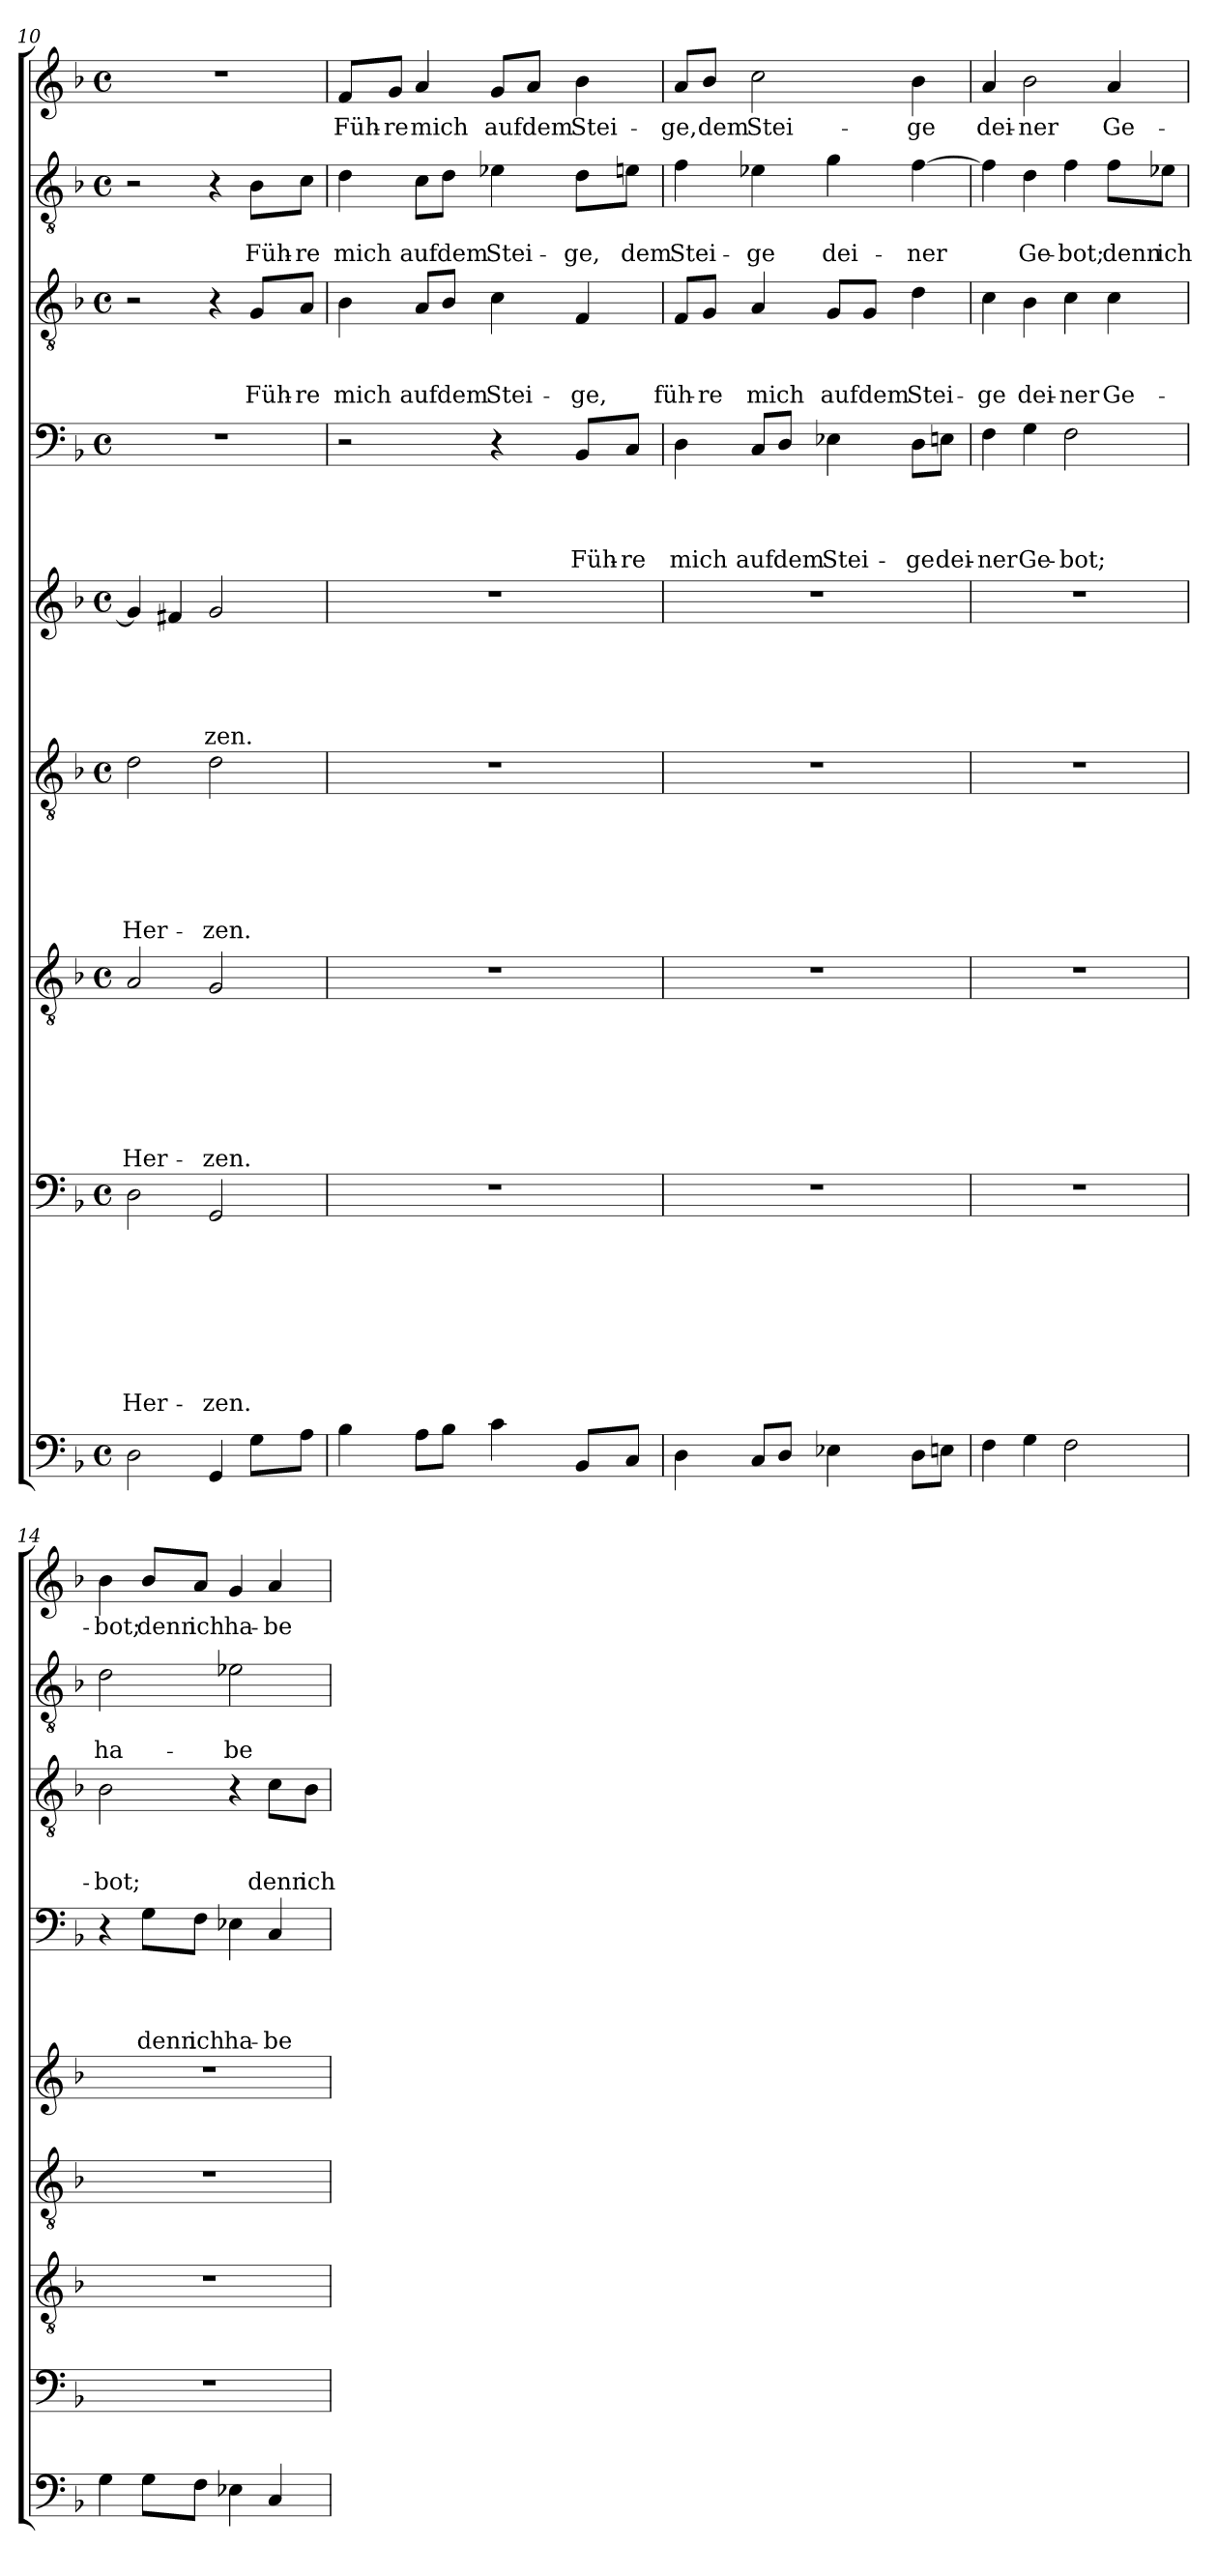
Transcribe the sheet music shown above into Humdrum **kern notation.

**kern	**kern	**text	**text	**text	**text	**text	**text	**text	**text	**kern	**text	**text	**text	**text	**text	**text	**text	**kern	**text	**text	**text	**text	**text	**text	**kern	**text	**text	**text	**text	**text	**kern	**text	**text	**text	**text	**kern	**text	**text	**text	**kern	**text	**text	**kern	**text
*part9	*part8	*part8	*part8	*part8	*part8	*part8	*part8	*part8	*part8	*part7	*part7	*part7	*part7	*part7	*part7	*part7	*part7	*part6	*part6	*part6	*part6	*part6	*part6	*part6	*part5	*part5	*part5	*part5	*part5	*part5	*part4	*part4	*part4	*part4	*part4	*part3	*part3	*part3	*part3	*part2	*part2	*part2	*part1	*part1
*staff9	*staff8	*staff8	*staff8	*staff8	*staff8	*staff8	*staff8	*staff8	*staff8	*staff7	*staff7	*staff7	*staff7	*staff7	*staff7	*staff7	*staff7	*staff6	*staff6	*staff6	*staff6	*staff6	*staff6	*staff6	*staff5	*staff5	*staff5	*staff5	*staff5	*staff5	*staff4	*staff4	*staff4	*staff4	*staff4	*staff3	*staff3	*staff3	*staff3	*staff2	*staff2	*staff2	*staff1	*staff1
*clefF4	*clefF4	*	*	*	*	*	*	*	*	*clefGv2	*	*	*	*	*	*	*	*clefGv2	*	*	*	*	*	*	*clefG2	*	*	*	*	*	*clefF4	*	*	*	*	*clefGv2	*	*	*	*clefGv2	*	*	*clefG2	*
*k[b-]	*k[b-]	*	*	*	*	*	*	*	*	*k[b-]	*	*	*	*	*	*	*	*k[b-]	*	*	*	*	*	*	*k[b-]	*	*	*	*	*	*k[b-]	*	*	*	*	*k[b-]	*	*	*	*k[b-]	*	*	*k[b-]	*
*F:	*F:	*	*	*	*	*	*	*	*	*F:	*	*	*	*	*	*	*	*F:	*	*	*	*	*	*	*F:	*	*	*	*	*	*F:	*	*	*	*	*F:	*	*	*	*F:	*	*	*F:	*
*M4/4	*M4/4	*	*	*	*	*	*	*	*	*M4/4	*	*	*	*	*	*	*	*M4/4	*	*	*	*	*	*	*M4/4	*	*	*	*	*	*M4/4	*	*	*	*	*M4/4	*	*	*	*M4/4	*	*	*M4/4	*
*met(c)	*met(c)	*	*	*	*	*	*	*	*	*met(c)	*	*	*	*	*	*	*	*met(c)	*	*	*	*	*	*	*met(c)	*	*	*	*	*	*met(c)	*	*	*	*	*met(c)	*	*	*	*met(c)	*	*	*met(c)	*
=10	=10	=10	=10	=10	=10	=10	=10	=10	=10	=10	=10	=10	=10	=10	=10	=10	=10	=10	=10	=10	=10	=10	=10	=10	=10	=10	=10	=10	=10	=10	=10	=10	=10	=10	=10	=10	=10	=10	=10	=10	=10	=10	=10	=10
!	!	!	!	!	!	!	!	!	!LO:LY:b	!	!	!	!	!	!	!	!LO:LY:b	!	!	!	!	!	!	!LO:LY:b	!	!	!	!	!	!	!	!	!	!	!	!	!	!	!	!	!	!	!	!
2D\	2D\	.	.	.	.	.	.	.	Her-	2A/	.	.	.	.	.	.	Her-	2d\	.	.	.	.	.	Her-	4g/]	.	.	.	.	.	1r	.	.	.	.	2r	.	.	.	2r	.	.	1r	.
.	.	.	.	.	.	.	.	.	.	.	.	.	.	.	.	.	.	.	.	.	.	.	.	.	4f#X/	.	.	.	.	.	.	.	.	.	.	.	.	.	.	.	.	.	.	.
!	!	!	!	!	!	!	!	!	!LO:LY:b	!	!	!	!	!	!	!	!LO:LY:b	!	!	!	!	!	!	!LO:LY:b	!	!	!	!	!	!LO:LY:b	!	!	!	!	!	!	!	!	!	!	!	!	!	!
4GG/	2GG/	.	.	.	.	.	.	.	-zen.	2G/	.	.	.	.	.	.	-zen.	2d\	.	.	.	.	.	-zen.	2g/	.	.	.	.	-zen.	.	.	.	.	.	4r	.	.	.	4r	.	.	.	.
!	!	!	!	!	!	!	!	!	!	!	!	!	!	!	!	!	!	!	!	!	!	!	!	!	!	!	!	!	!	!	!	!	!	!	!	!	!	!	!LO:LY:b	!	!	!LO:LY:b	!	!
8G\L	.	.	.	.	.	.	.	.	.	.	.	.	.	.	.	.	.	.	.	.	.	.	.	.	.	.	.	.	.	.	.	.	.	.	.	8G/L	.	.	Füh-	8B-\L	.	Füh-	.	.
!	!	!	!	!	!	!	!	!	!	!	!	!	!	!	!	!	!	!	!	!	!	!	!	!	!	!	!	!	!	!	!	!	!	!	!	!	!	!	!LO:LY:b	!	!	!LO:LY:b	!	!
8A\J	.	.	.	.	.	.	.	.	.	.	.	.	.	.	.	.	.	.	.	.	.	.	.	.	.	.	.	.	.	.	.	.	.	.	.	8A/J	.	.	-re	8c\J	.	-re	.	.
=11	=11	=11	=11	=11	=11	=11	=11	=11	=11	=11	=11	=11	=11	=11	=11	=11	=11	=11	=11	=11	=11	=11	=11	=11	=11	=11	=11	=11	=11	=11	=11	=11	=11	=11	=11	=11	=11	=11	=11	=11	=11	=11	=11	=11
!	!	!	!	!	!	!	!	!	!	!	!	!	!	!	!	!	!	!	!	!	!	!	!	!	!	!	!	!	!	!	!	!	!	!	!	!	!	!	!LO:LY:b	!	!	!LO:LY:b	!	!LO:LY:b
4B-\	1r	.	.	.	.	.	.	.	.	1r	.	.	.	.	.	.	.	1r	.	.	.	.	.	.	1r	.	.	.	.	.	2r	.	.	.	.	4B-\	.	.	mich	4d\	.	mich	8f/L	Füh-
!	!	!	!	!	!	!	!	!	!	!	!	!	!	!	!	!	!	!	!	!	!	!	!	!	!	!	!	!	!	!	!	!	!	!	!	!	!	!	!	!	!	!	!	!LO:LY:b
.	.	.	.	.	.	.	.	.	.	.	.	.	.	.	.	.	.	.	.	.	.	.	.	.	.	.	.	.	.	.	.	.	.	.	.	.	.	.	.	.	.	.	8g/J	-re
!	!	!	!	!	!	!	!	!	!	!	!	!	!	!	!	!	!	!	!	!	!	!	!	!	!	!	!	!	!	!	!	!	!	!	!	!	!	!	!LO:LY:b	!	!	!LO:LY:b	!	!LO:LY:b
8A\L	.	.	.	.	.	.	.	.	.	.	.	.	.	.	.	.	.	.	.	.	.	.	.	.	.	.	.	.	.	.	.	.	.	.	.	8A/L	.	.	auf	8c\L	.	auf	4a/	mich
!	!	!	!	!	!	!	!	!	!	!	!	!	!	!	!	!	!	!	!	!	!	!	!	!	!	!	!	!	!	!	!	!	!	!	!	!	!	!	!LO:LY:b	!	!	!LO:LY:b	!	!
8B-\J	.	.	.	.	.	.	.	.	.	.	.	.	.	.	.	.	.	.	.	.	.	.	.	.	.	.	.	.	.	.	.	.	.	.	.	8B-/J	.	.	dem	8d\J	.	dem	.	.
!	!	!	!	!	!	!	!	!	!	!	!	!	!	!	!	!	!	!	!	!	!	!	!	!	!	!	!	!	!	!	!	!	!	!	!	!	!	!	!LO:LY:b	!	!	!LO:LY:b	!	!LO:LY:b
4c\	.	.	.	.	.	.	.	.	.	.	.	.	.	.	.	.	.	.	.	.	.	.	.	.	.	.	.	.	.	.	4r	.	.	.	.	4c\	.	.	Stei-	4e-X\	.	Stei-	8g/L	auf
!	!	!	!	!	!	!	!	!	!	!	!	!	!	!	!	!	!	!	!	!	!	!	!	!	!	!	!	!	!	!	!	!	!	!	!	!	!	!	!	!	!	!	!	!LO:LY:b
.	.	.	.	.	.	.	.	.	.	.	.	.	.	.	.	.	.	.	.	.	.	.	.	.	.	.	.	.	.	.	.	.	.	.	.	.	.	.	.	.	.	.	8a/J	dem
!	!	!	!	!	!	!	!	!	!	!	!	!	!	!	!	!	!	!	!	!	!	!	!	!	!	!	!	!	!	!	!	!	!	!	!LO:LY:b	!	!	!	!LO:LY:b	!	!	!LO:LY:b	!	!LO:LY:b
8BB-/L	.	.	.	.	.	.	.	.	.	.	.	.	.	.	.	.	.	.	.	.	.	.	.	.	.	.	.	.	.	.	8BB-/L	.	.	.	Füh-	4F/	.	.	-ge,	8d\L	.	-ge,	4b-\	Stei-
!	!	!	!	!	!	!	!	!	!	!	!	!	!	!	!	!	!	!	!	!	!	!	!	!	!	!	!	!	!	!	!	!	!	!	!LO:LY:b	!	!	!	!	!	!	!LO:LY:b	!	!
8C/J	.	.	.	.	.	.	.	.	.	.	.	.	.	.	.	.	.	.	.	.	.	.	.	.	.	.	.	.	.	.	8C/J	.	.	.	-re	.	.	.	.	8en\J	.	dem	.	.
=12	=12	=12	=12	=12	=12	=12	=12	=12	=12	=12	=12	=12	=12	=12	=12	=12	=12	=12	=12	=12	=12	=12	=12	=12	=12	=12	=12	=12	=12	=12	=12	=12	=12	=12	=12	=12	=12	=12	=12	=12	=12	=12	=12	=12
!	!	!	!	!	!	!	!	!	!	!	!	!	!	!	!	!	!	!	!	!	!	!	!	!	!	!	!	!	!	!	!	!	!	!	!LO:LY:b	!	!	!	!LO:LY:b	!	!	!LO:LY:b	!	!LO:LY:b
4D\	1r	.	.	.	.	.	.	.	.	1r	.	.	.	.	.	.	.	1r	.	.	.	.	.	.	1r	.	.	.	.	.	4D\	.	.	.	mich	8F/L	.	.	füh-	4f\	.	Stei-	8a/L	-ge,
!	!	!	!	!	!	!	!	!	!	!	!	!	!	!	!	!	!	!	!	!	!	!	!	!	!	!	!	!	!	!	!	!	!	!	!	!	!	!	!LO:LY:b	!	!	!	!	!LO:LY:b
.	.	.	.	.	.	.	.	.	.	.	.	.	.	.	.	.	.	.	.	.	.	.	.	.	.	.	.	.	.	.	.	.	.	.	.	8G/J	.	.	-re	.	.	.	8b-/J	dem
!	!	!	!	!	!	!	!	!	!	!	!	!	!	!	!	!	!	!	!	!	!	!	!	!	!	!	!	!	!	!	!	!	!	!	!LO:LY:b	!	!	!	!LO:LY:b	!	!	!LO:LY:b	!	!LO:LY:b
8C/L	.	.	.	.	.	.	.	.	.	.	.	.	.	.	.	.	.	.	.	.	.	.	.	.	.	.	.	.	.	.	8C/L	.	.	.	auf	4A/	.	.	mich	4e-X\	.	-ge	2cc\	Stei-
!	!	!	!	!	!	!	!	!	!	!	!	!	!	!	!	!	!	!	!	!	!	!	!	!	!	!	!	!	!	!	!	!	!	!	!LO:LY:b	!	!	!	!	!	!	!	!	!
8D/J	.	.	.	.	.	.	.	.	.	.	.	.	.	.	.	.	.	.	.	.	.	.	.	.	.	.	.	.	.	.	8D/J	.	.	.	dem	.	.	.	.	.	.	.	.	.
!	!	!	!	!	!	!	!	!	!	!	!	!	!	!	!	!	!	!	!	!	!	!	!	!	!	!	!	!	!	!	!	!	!	!	!LO:LY:b	!	!	!	!LO:LY:b	!	!	!LO:LY:b	!	!
4E-X\	.	.	.	.	.	.	.	.	.	.	.	.	.	.	.	.	.	.	.	.	.	.	.	.	.	.	.	.	.	.	4E-X\	.	.	.	Stei-	8G/L	.	.	auf	4g\	.	dei-	.	.
!	!	!	!	!	!	!	!	!	!	!	!	!	!	!	!	!	!	!	!	!	!	!	!	!	!	!	!	!	!	!	!	!	!	!	!	!	!	!	!LO:LY:b	!	!	!	!	!
.	.	.	.	.	.	.	.	.	.	.	.	.	.	.	.	.	.	.	.	.	.	.	.	.	.	.	.	.	.	.	.	.	.	.	.	8G/J	.	.	dem	.	.	.	.	.
!	!	!	!	!	!	!	!	!	!	!	!	!	!	!	!	!	!	!	!	!	!	!	!	!	!	!	!	!	!	!	!	!	!	!	!LO:LY:b	!	!	!	!LO:LY:b	!	!	!LO:LY:b	!	!LO:LY:b
8D\L	.	.	.	.	.	.	.	.	.	.	.	.	.	.	.	.	.	.	.	.	.	.	.	.	.	.	.	.	.	.	8D\L	.	.	.	-ge	4d\	.	.	Stei-	[4f\	.	-ner	4b-\	-ge
!	!	!	!	!	!	!	!	!	!	!	!	!	!	!	!	!	!	!	!	!	!	!	!	!	!	!	!	!	!	!	!	!	!	!	!LO:LY:b	!	!	!	!	!	!	!	!	!
8En\J	.	.	.	.	.	.	.	.	.	.	.	.	.	.	.	.	.	.	.	.	.	.	.	.	.	.	.	.	.	.	8En\J	.	.	.	dei-	.	.	.	.	.	.	.	.	.
=13	=13	=13	=13	=13	=13	=13	=13	=13	=13	=13	=13	=13	=13	=13	=13	=13	=13	=13	=13	=13	=13	=13	=13	=13	=13	=13	=13	=13	=13	=13	=13	=13	=13	=13	=13	=13	=13	=13	=13	=13	=13	=13	=13	=13
!	!	!	!	!	!	!	!	!	!	!	!	!	!	!	!	!	!	!	!	!	!	!	!	!	!	!	!	!	!	!	!	!	!	!	!LO:LY:b	!	!	!	!LO:LY:b	!	!	!	!	!LO:LY:b
4F\	1r	.	.	.	.	.	.	.	.	1r	.	.	.	.	.	.	.	1r	.	.	.	.	.	.	1r	.	.	.	.	.	4F\	.	.	.	-ner	4c\	.	.	-ge	4f\]	.	.	4a/	dei-
!	!	!	!	!	!	!	!	!	!	!	!	!	!	!	!	!	!	!	!	!	!	!	!	!	!	!	!	!	!	!	!	!	!	!	!LO:LY:b	!	!	!	!LO:LY:b	!	!	!LO:LY:b	!	!LO:LY:b
4G\	.	.	.	.	.	.	.	.	.	.	.	.	.	.	.	.	.	.	.	.	.	.	.	.	.	.	.	.	.	.	4G\	.	.	.	Ge-	4B-\	.	.	dei-	4d\	.	Ge-	2b-\	-ner
!	!	!	!	!	!	!	!	!	!	!	!	!	!	!	!	!	!	!	!	!	!	!	!	!	!	!	!	!	!	!	!	!	!	!	!LO:LY:b	!	!	!	!LO:LY:b	!	!	!LO:LY:b	!	!
2F\	.	.	.	.	.	.	.	.	.	.	.	.	.	.	.	.	.	.	.	.	.	.	.	.	.	.	.	.	.	.	2F\	.	.	.	-bot;	4c\	.	.	-ner	4f\	.	-bot;	.	.
!	!	!	!	!	!	!	!	!	!	!	!	!	!	!	!	!	!	!	!	!	!	!	!	!	!	!	!	!	!	!	!	!	!	!	!	!	!	!	!LO:LY:b	!	!	!LO:LY:b	!	!LO:LY:b
.	.	.	.	.	.	.	.	.	.	.	.	.	.	.	.	.	.	.	.	.	.	.	.	.	.	.	.	.	.	.	.	.	.	.	.	4c\	.	.	Ge-	8f\L	.	denn	4a/	Ge-
!	!	!	!	!	!	!	!	!	!	!	!	!	!	!	!	!	!	!	!	!	!	!	!	!	!	!	!	!	!	!	!	!	!	!	!	!	!	!	!	!	!	!LO:LY:b	!	!
.	.	.	.	.	.	.	.	.	.	.	.	.	.	.	.	.	.	.	.	.	.	.	.	.	.	.	.	.	.	.	.	.	.	.	.	.	.	.	.	8e-X\J	.	ich	.	.
!!LO:LB:g=z
=14	=14	=14	=14	=14	=14	=14	=14	=14	=14	=14	=14	=14	=14	=14	=14	=14	=14	=14	=14	=14	=14	=14	=14	=14	=14	=14	=14	=14	=14	=14	=14	=14	=14	=14	=14	=14	=14	=14	=14	=14	=14	=14	=14	=14
!	!	!	!	!	!	!	!	!	!	!	!	!	!	!	!	!	!	!	!	!	!	!	!	!	!	!	!	!	!	!	!	!	!	!	!	!	!	!	!LO:LY:b	!	!	!LO:LY:b	!	!LO:LY:b
4G\	1r	.	.	.	.	.	.	.	.	1r	.	.	.	.	.	.	.	1r	.	.	.	.	.	.	1r	.	.	.	.	.	4r	.	.	.	.	2B-\	.	.	-bot;	2d\	.	ha-	4b-\	-bot;
!	!	!	!	!	!	!	!	!	!	!	!	!	!	!	!	!	!	!	!	!	!	!	!	!	!	!	!	!	!	!	!	!	!	!	!LO:LY:b	!	!	!	!	!	!	!	!	!LO:LY:b
8G\L	.	.	.	.	.	.	.	.	.	.	.	.	.	.	.	.	.	.	.	.	.	.	.	.	.	.	.	.	.	.	8G\L	.	.	.	denn	.	.	.	.	.	.	.	8b-/L	denn
!	!	!	!	!	!	!	!	!	!	!	!	!	!	!	!	!	!	!	!	!	!	!	!	!	!	!	!	!	!	!	!	!	!	!	!LO:LY:b	!	!	!	!	!	!	!	!	!LO:LY:b
8F\J	.	.	.	.	.	.	.	.	.	.	.	.	.	.	.	.	.	.	.	.	.	.	.	.	.	.	.	.	.	.	8F\J	.	.	.	ich	.	.	.	.	.	.	.	8a/J	ich
!	!	!	!	!	!	!	!	!	!	!	!	!	!	!	!	!	!	!	!	!	!	!	!	!	!	!	!	!	!	!	!	!	!	!	!LO:LY:b	!	!	!	!	!	!	!LO:LY:b	!	!LO:LY:b
4E-X\	.	.	.	.	.	.	.	.	.	.	.	.	.	.	.	.	.	.	.	.	.	.	.	.	.	.	.	.	.	.	4E-X\	.	.	.	ha-	4r	.	.	.	2e-X\	.	-be	4g/	ha-
!	!	!	!	!	!	!	!	!	!	!	!	!	!	!	!	!	!	!	!	!	!	!	!	!	!	!	!	!	!	!	!	!	!	!	!LO:LY:b	!	!	!	!LO:LY:b	!	!	!	!	!LO:LY:b
4C/	.	.	.	.	.	.	.	.	.	.	.	.	.	.	.	.	.	.	.	.	.	.	.	.	.	.	.	.	.	.	4C/	.	.	.	-be	8c\L	.	.	denn	.	.	.	4a/	-be
!	!	!	!	!	!	!	!	!	!	!	!	!	!	!	!	!	!	!	!	!	!	!	!	!	!	!	!	!	!	!	!	!	!	!	!	!	!	!	!LO:LY:b	!	!	!	!	!
.	.	.	.	.	.	.	.	.	.	.	.	.	.	.	.	.	.	.	.	.	.	.	.	.	.	.	.	.	.	.	.	.	.	.	.	8B-\J	.	.	ich	.	.	.	.	.
=	=	=	=	=	=	=	=	=	=	=	=	=	=	=	=	=	=	=	=	=	=	=	=	=	=	=	=	=	=	=	=	=	=	=	=	=	=	=	=	=	=	=	=	=
*-	*-	*-	*-	*-	*-	*-	*-	*-	*-	*-	*-	*-	*-	*-	*-	*-	*-	*-	*-	*-	*-	*-	*-	*-	*-	*-	*-	*-	*-	*-	*-	*-	*-	*-	*-	*-	*-	*-	*-	*-	*-	*-	*-	*-
